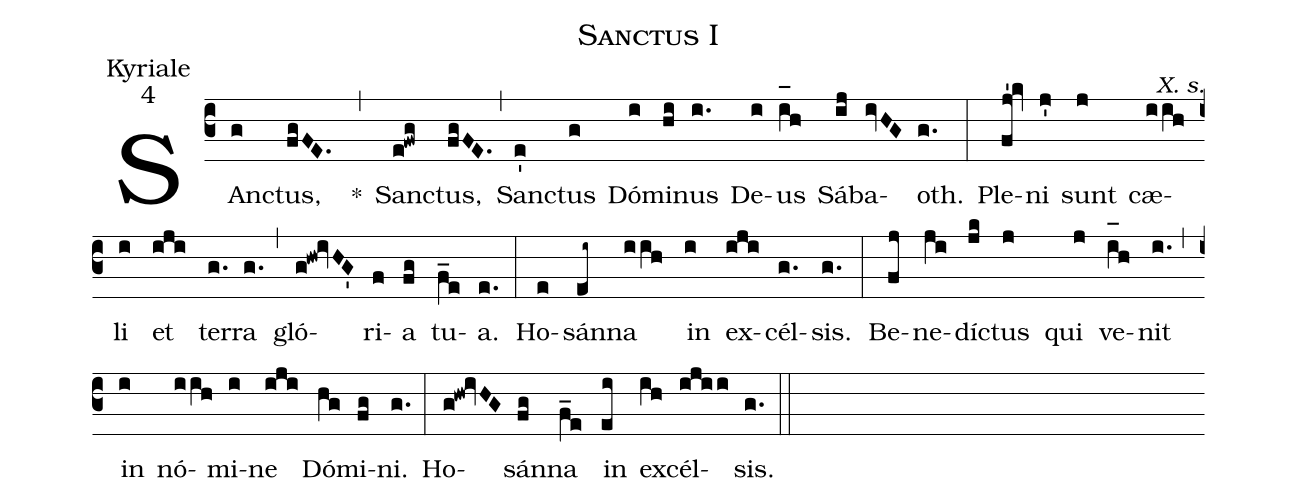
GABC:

name:Sanctus I;
office-part:Kyriale;
mode:4;
commentary:X. s.;
%%
(c3) SAn(g)ctus,(fgFE.) ~~*(,) San(e!fwg)ctus,(fgFE.) (,) San(e')ctus(g) Dó(i)mi(hi)nus(i.) De(i)us(i_[oh:h]h) Sá(ij)ba(ivHG)oth.(g.) (:) Ple(fj'!kv)ni(j') sunt(j) cæ(iih)li(i) et(iji) ter(g.)ra(g.) (,) gló(g!hw!ivHG')ri(f)a(fg) tu(f_e)a.(e.) (:) Ho(e)sán(ei~)na(iih) in(i) ex(iji)cél(g.)sis.(g.) (:) Be(fj)ne(ji)dí(jk)ctus(j) qui(j) ve(i_[oh:h]h)nit(i.) (,) in(i) nó(iih)mi(i)ne(iji) Dó(hg)mi(fg)ni.(g.) (:) Ho(g!hw!ivHG)sán(fg)na(f_e) in(ei) ex(ih)cél(ijii)sis.(g.) (::)
